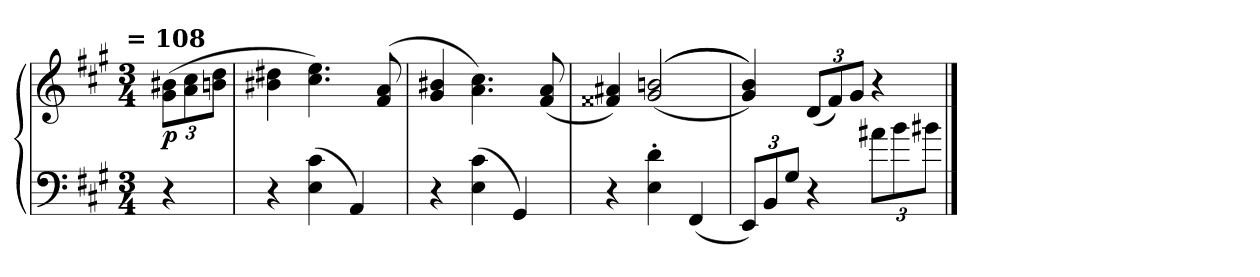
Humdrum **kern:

**kern	**kern	**dynam
*part1	*part1	*part1
*staff2	*staff1	*staff1/2
*clefF4	*clefG2	*
*k[f#c#g#]	*k[f#c#g#]	*
!!LO:TX:omd:t= = 108
*M3/4	*M3/4	*
*MM108	*MM108	*
*	*Xbrackettup	*
=	=	=
!	!	!LO:DY:b
4r	(>12g#\ 12b#X\L	p
.	12a\ 12cc#\	.
.	12bn\ 12dd\J	.
=1	=1	=1
4r	4b#X\ 4dd#X\	.
(>4E\ 4c#\	4.cc#\ 4.ee\)	.
4AA/)	.	.
.	(<8f#/ 8a/	.
=2	=2	=2
4r	4g#/ 4b#X/	.
(>4E\ 4c#\	4.a\ 4.cc#\)	.
4GG#/)	.	.
.	(<8f#/ 8a/	.
=3	=3	=3
4r	4f##X/ 4a#X/)	.
4E'\ 4d'\	(<(<(<2g#/ 2bn/	.
(<4FF#/	.	.
=4	=4	=4
*Xbrackettup	*	*
12EE/L)	4g#/ 4b/)))	.
12BB/	.	.
12G#/J	.	.
4r	(<12d/L	.
.	12f#/)	.
.	12g#/J	.
12a#X/L	4r	.
12b\	.	.
12b#X\J	.	.
==	==	==
*-	*-	*-
